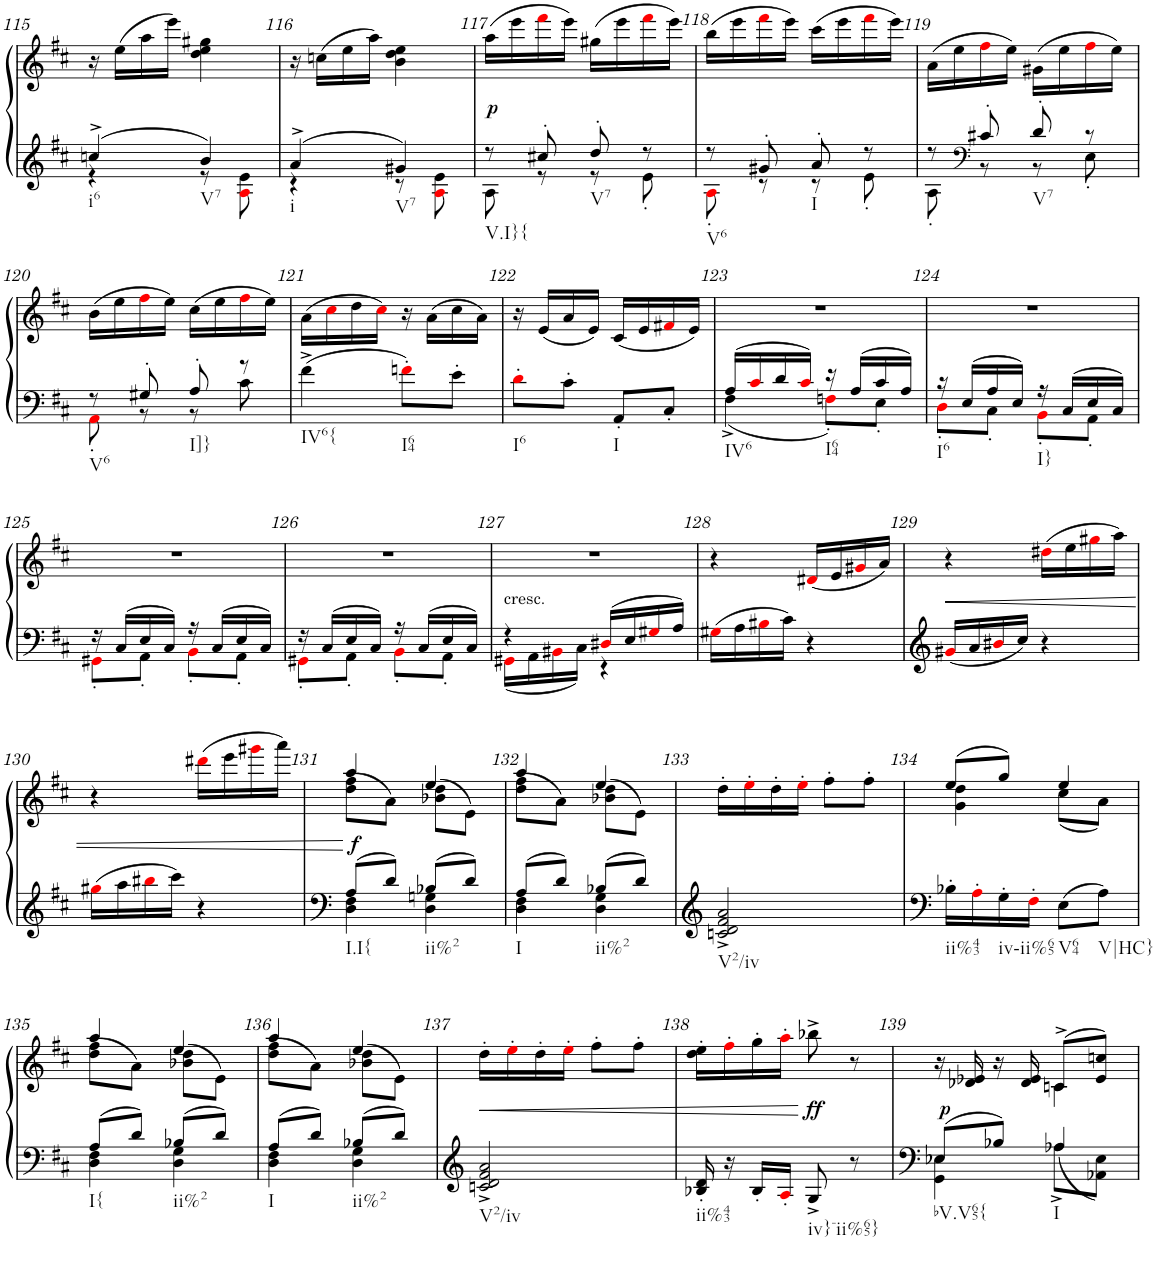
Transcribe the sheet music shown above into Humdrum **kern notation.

**kern	**kern	**dynam
*part1	*part1	*part1
*staff2	*staff1	*staff1/2
*I"Piano	*	*
*I'Pno.	*	*
!!LO:PB:g=z
*clefF4	*clefG2	*
*k[f#c#]	*k[f#c#]	*
*M2/4	*M2/4	*
=115	=115	=115
*^	*	*
!LO:TX:b:t=i6	!	!	!
4ccn^/	4r	16r	.
.	.	(16ee\LL	.
.	.	16aa\	.
.	.	16eee\JJ)	.
!LO:TX:b:t=V7	!	!	!
4b/	8r	4dd\ 4ee\ 4gg#X\	.
.	8Ai\ 8e\	.	.
=116	=116	=116	=116
!LO:TX:b:t=i	!	!	!
4a^/	4r	16r	.
.	.	(16ccn\LL	.
.	.	16ee\	.
.	.	16aa\JJ)	.
!LO:TX:b:t=V7	!	!	!
4g#X/	8r	4b\ 4dd\ 4ee\	.
.	8Ai\ 8e\	.	.
=117	=117	=117	=117
!LO:TX:b:t=V.I}{	!	!	!
!	!	!	!LO:DY:b
8r	8A\	(16aa\LL	p
.	.	16eee\	.
8cc#X'/	8r	16fff#i\	.
.	.	16eee\JJ)	.
!LO:TX:b:t=V7	!	!	!
8dd'/	8r	(16gg#X\LL	.
.	.	16eee\	.
8r	8e'\	16fff#i\	.
.	.	16eee\JJ)	.
=118	=118	=118	=118
!LO:TX:b:t=V6	!	!	!
8r	8A'i\	(16bb\LL	.
.	.	16eee\	.
8g#X'/	8r	16fff#i\	.
.	.	16eee\JJ)	.
!LO:TX:b:t=I	!	!	!
8a'/	8r	(16ccc#\LL	.
.	.	16eee\	.
8r	8e'\	16fff#i\	.
.	.	16eee\JJ)	.
=119	=119	=119	=119
8r	8A'\	(16a\LL	.
.	.	16ee\	.
*clefF4	*	*	*
8c#X'/	8r	16ff#i\	.
.	.	16ee\JJ)	.
!LO:TX:b:t=V7	!	!	!
8d'/	8r	(16g#X\LL	.
.	.	16ee\	.
8r	8E'\	16ff#i\	.
.	.	16ee\JJ)	.
!!LO:LB:g=z
=120	=120	=120	=120
!LO:TX:b:t=V6	!	!	!
8r	8AA'i\	(16b\LL	.
.	.	16ee\	.
8G#X'/	8r	16ff#i\	.
.	.	16ee\JJ)	.
!LO:TX:b:t=I]}	!	!	!
8A'/	8r	(16cc#\LL	.
.	.	16ee\	.
8r	8c#\	16ff#i\	.
.	.	16ee\JJ)	.
*v	*v	*	*
=121	=121	=121
!LO:TX:b:t=IV6{	!	!
4f#^\	(16a\LL	.
.	16cc#i\	.
.	16dd\	.
.	16cc#i\JJ)	.
!LO:TX:b:t=I64	!	!
8fn'i\L	16r	.
.	(16a\LL	.
8e'\J	16cc#\	.
.	16a\JJ)	.
=122	=122	=122
!LO:TX:b:t=I6	!	!
8d'i\L	16r	.
.	(16e/LL	.
8c#'\J	16a/	.
.	16e/JJ)	.
!LO:TX:b:t=I	!	!
8AA'/L	(16c#/LL	.
.	16e/	.
8C#'/J	16f#Xi/	.
.	16e/JJ)	.
=123	=123	=123
*^	*	*
!LO:TX:b:t=IV6	!	!	!
16A/LL	4F#^\	2r	.
16c#i/	.	.	.
16d/	.	.	.
16c#i/JJ	.	.	.
!LO:TX:b:t=I64	!	!	!
16r	8Fn'i\L	.	.
16A/LL	.	.	.
16c#/	8E'\J	.	.
16A/JJ	.	.	.
=124	=124	=124	=124
!LO:TX:b:t=I6	!	!	!
16r	8D'i\L	2r	.
16E/LL	.	.	.
16A/	8C#'\J	.	.
16E/JJ	.	.	.
!LO:TX:b:t=I}	!	!	!
16r	8BB'i\L	.	.
16C#/LL	.	.	.
16E/	8AA'\J	.	.
16C#/JJ	.	.	.
!!LO:LB:g=z
=125	=125	=125	=125
16r	8GG#X'i\L	2r	.
16C#/LL	.	.	.
16E/	8AA'\J	.	.
16C#/JJ	.	.	.
16r	8BB'i\L	.	.
16C#/LL	.	.	.
16E/	8AA'\J	.	.
16C#/JJ	.	.	.
=126	=126	=126	=126
16r	8GG#X'i\L	2r	.
16C#/LL	.	.	.
16E/	8AA'\J	.	.
16C#/JJ	.	.	.
16r	8BB'i\L	.	.
16C#/LL	.	.	.
16E/	8AA'\J	.	.
16C#/JJ	.	.	.
=127	=127	=127	=127
!LO:TX:a:t=cresc.	!	!	!
4r	16GG#Xi\LL	2r	.
.	16AA\	.	.
.	16BB#Xi\	.	.
.	16C#\JJ	.	.
16D#Xi/LL	4r	.	.
16E/	.	.	.
16G#Xi/	.	.	.
16A/JJ	.	.	.
*v	*v	*	*
=128	=128	=128
16G#Xi\LL	4r	.
16A\	.	.
16B#Xi\	.	.
16c#\JJ	.	.
4r	(16d#Xi/LL	.
.	16e/	.
.	16g#Xi/	.
.	16a/JJ)	.
=129	=129	=129
!	!	!LO:HP:b
16g#Xi/LL	4r	<
16a/	.	.
16b#Xi/	.	.
16cc#/JJ	.	.
4r	(16dd#Xi\LL	.
.	16ee\	.
.	16gg#Xi\	.
.	16aa\JJ)	.
!!LO:LB:g=z
=130	=130	=130
16gg#Xi\LL	4r	.
16aa\	.	.
16bb#Xi\	.	.
16ccc#\JJ	.	.
4r	(16ddd#Xi\LL	.
.	16eee\	.
.	16ggg#Xi\	.
.	16aaa\JJ)	.
.	.	[
=131	=131	=131
*^	*^	*
!LO:TX:b:t=I.I{	!	!	!	!
!	!	!	!	!LO:DY:b
8A/L	4D\ 4F#\	4aa/	(>8dd\ 8ff#\L	f
8d/J	.	.	8a\J)	.
!LO:TX:b:t=ii%2	!	!	!	!
8B-X/L	4D\ 4Gn\	4ee/	(>8b-X\ 8dd\L	.
8d/J	.	.	8e\J)	.
=132	=132	=132	=132	=132
!LO:TX:b:t=I	!	!	!	!
8A/L	4D\ 4F#\	4aa/	(>8dd\ 8ff#\L	.
8d/J	.	.	8a\J)	.
!LO:TX:b:t=ii%2	!	!	!	!
8B-X/L	4D\ 4G\	4ee/	(>8b-X\ 8dd\L	.
8d/J	.	.	8e\J)	.
*v	*v	*	*	*
=133	=133	=133	=133
!LO:TX:b:t=V2/iv	!	!	!
*	*v	*v	*
2cn/^ 2d/^ 2f#/^ 2a/^	16dd'\LL	.
.	16ee'i\	.
.	16dd'\	.
.	16ee'i\JJ	.
.	8ff#'\L	.
.	8ff#'\J	.
=134	=134	=134
*	*^	*
!LO:TX:b:t=ii%43	!	!	!
16B-X'\LL	(8ee/L	4g\ 4dd\	.
16A'i\	.	.	.
!LO:TX:b:t=iv-ii%65	!	!	!
16G'\	8gg/J)	.	.
16F#'i\JJ	.	.	.
!LO:TX:b:t=V64	!	!	!
8E\L	4ee/	(8cc#\L	.
!LO:TX:b:t=V|HC}	!	!	!
8A\J	.	8a\J)	.
!!LO:LB:g=z	!!
=135	=135	=135	=135
*^	*	*	*
!LO:TX:b:t=I{	!	!	!	!
8A/L	4D\ 4F#\	4aa/	(>8dd\ 8ff#\L	.
8d/J	.	.	8a\J)	.
!LO:TX:b:t=ii%2	!	!	!	!
8B-X/L	4D\ 4G\	4ee/	(>8b-X\ 8dd\L	.
8d/J	.	.	8e\J)	.
=136	=136	=136	=136	=136
!LO:TX:b:t=I	!	!	!	!
8A/L	4D\ 4F#\	4aa/	(>8dd\ 8ff#\L	.
8d/J	.	.	8a\J)	.
!LO:TX:b:t=ii%2	!	!	!	!
8B-X/L	4D\ 4G\	4ee/	(>8b-X\ 8dd\L	.
8d/J	.	.	8e\J)	.
*v	*v	*	*	*
=137	=137	=137	=137
!LO:TX:b:t=V2/iv	!	!	!
!	!	!	!LO:HP:b
*	*v	*v	*
2cn/^ 2d/^ 2f#/^ 2a/^	16dd'\LL	<
.	16ee'i\	.
.	16dd'\	.
.	16ee'i\JJ	.
.	8ff#'\L	.
.	8ff#'\J	.
=138	=138	=138
!LO:TX:b:t=ii%43	!	!
16B-X/' 16d/'	16dd\' 16ee\'LL	.
16r	16ff#'i\	.
16B-'/LL	16gg'\	.
16A'i/JJ	16aa'i\JJ	.
!LO:TX:b:t=iv}-ii%65}	!	!
!	!	!LO:DY:n=1:b
8G^/	8bb-X^\	[ ff
8r	8r	.
=139	=139	=139
*^	*^	*
!LO:TX:b:t=bV.V65{	!	!	!	!
!	!	!	!	!LO:DY:b
8E-X/L	4GG\ 4E-\	16r	4ryy	p
.	.	16d-X/ 16e-X/	.	.
8B-X/J	.	16r	.	.
.	.	16d-/ 16e-/	.	.
!LO:TX:b:t=I	!	!	!	!
4A-X/	8A-^\L	(8cn^/L	4c\	.
.	8AA-X\ 8E-\J	8e-/ 8ccn/J)	.	.
*v	*v	*	*	*
*	*v	*v	*
=	=	=
*-	*-	*-
